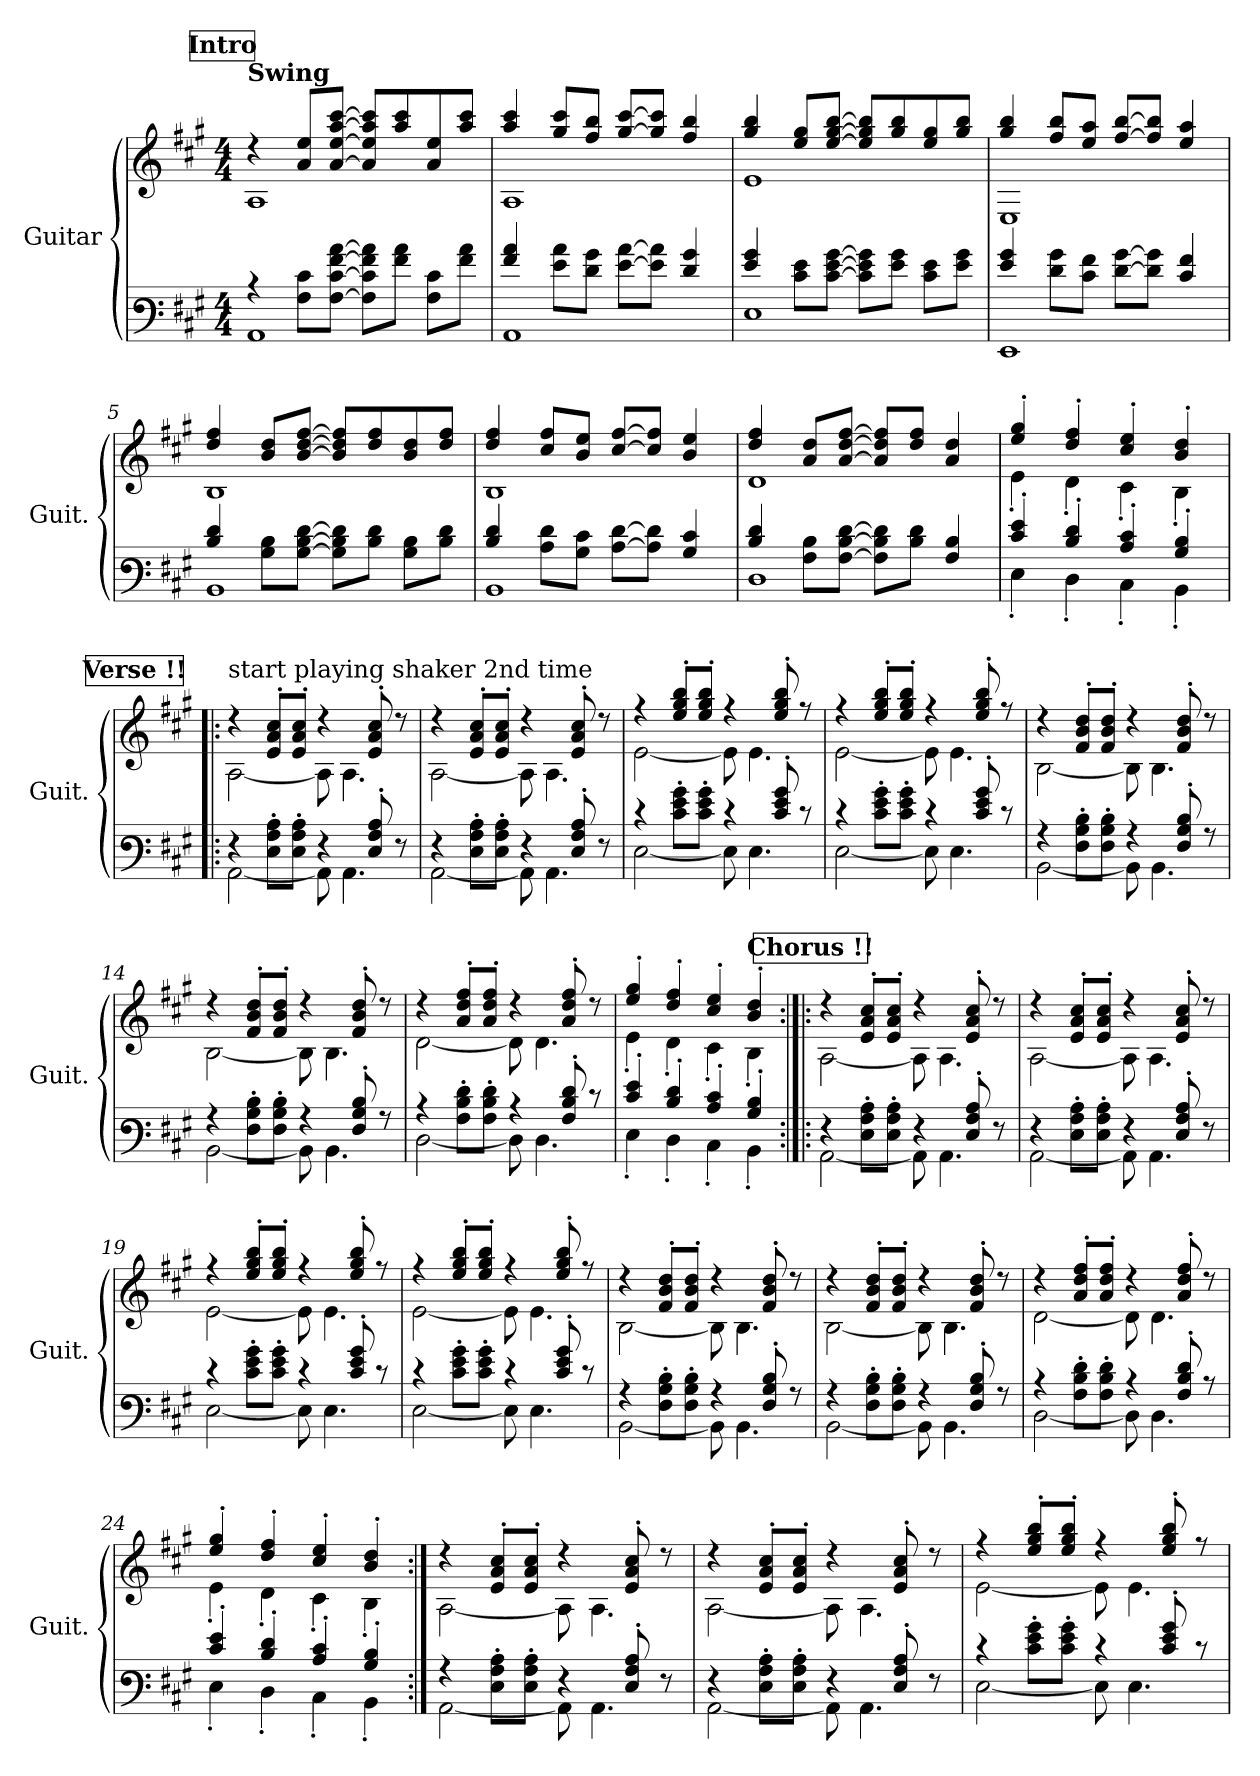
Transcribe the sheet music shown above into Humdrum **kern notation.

**kern	**kern
*part1	*part1
*staff2	*staff1
*I"Guitar	*
*I'Guit.	*
*stria6	*
*	*clefG2
*ITrd7c12	*ITrd7c12
*k[f#c#g#]	*k[f#c#g#]
*M4/4	*M4/4
*MM136	*MM136
!!LO:REH:place=s1:a:B:fs=14:t=Intro
=1	=1
*^	*^
!	!	!LO:TX:a:B:t=Swing	!
4r	1AAA	4r	1AA
8AA\ 8E\L	.	8A/ 8e/L	.
[8AA\ [8E\ [8A\ [8c#\J	.	[8A/ [8e/ [8a/ [8cc#/J	.
8AA]\ 8E]\ 8A]\ 8c#]\L	.	8A/] 8e/] 8a/] 8cc#/]L	.
8A\ 8c#\J	.	8a/ 8cc#/	.
8AA\ 8E\L	.	8A/ 8e/	.
8A\ 8c#\J	.	8a/ 8cc#/J	.
=2	=2	=2	=2
4A 4c#	1AAA	4a/ 4cc#/	1AA
8G#\ 8c#\L	.	8g#/ 8cc#/L	.
8F#\ 8B\J	.	8f#/ 8b/J	.
[8G#\ [8c#\L	.	[8g#/ [8cc#/L	.
8G#]\ 8c#]\J	.	8g#/] 8cc#/]J	.
4F# 4B	.	4f#/ 4b/	.
=3	=3	=3	=3
4G# 4B	1EE	4g#/ 4b/	1E
8E\ 8G#\L	.	8e/ 8g#/L	.
[8E\ [8G#\ [8B\J	.	[8e/ [8g#/ [8b/J	.
8E]\ 8G#]\ 8B]\L	.	8e/] 8g#/] 8b/]L	.
8G#\ 8B\J	.	8g#/ 8b/	.
8E\ 8G#\L	.	8e/ 8g#/	.
8G#\ 8B\J	.	8g#/ 8b/J	.
=4	=4	=4	=4
4G# 4B	1EEE	4g#/ 4b/	1EE
8F#\ 8B\L	.	8f#/ 8b/L	.
8E\ 8A\J	.	8e/ 8a/J	.
[8F#\ [8B\L	.	[8f#/ [8b/L	.
8F#]\ 8B]\J	.	8f#/] 8b/]J	.
4E 4A	.	4e/ 4a/	.
!!LO:LB:g=z	!!
=5	=5	=5	=5
4D 4F#	1BBB	4d/ 4f#/	1BB
8BB\ 8D\L	.	8B/ 8d/L	.
[8BB\ [8D\ [8F#\J	.	[8B/ [8d/ [8f#/J	.
8BB]\ 8D]\ 8F#]\L	.	8B/] 8d/] 8f#/]L	.
8D\ 8F#\J	.	8d/ 8f#/	.
8BB\ 8D\L	.	8B/ 8d/	.
8D\ 8F#\J	.	8d/ 8f#/J	.
=6	=6	=6	=6
4D 4F#	1BBB	4d/ 4f#/	1BB
8C#\ 8F#\L	.	8c#/ 8f#/L	.
8BB\ 8E\J	.	8B/ 8e/J	.
[8C#\ [8F#\L	.	[8c#/ [8f#/L	.
8C#]\ 8F#]\J	.	8c#/] 8f#/]J	.
4BB 4E	.	4B/ 4e/	.
=7	=7	=7	=7
4D 4F#	1DD	4d/ 4f#/	1D
8AA\ 8D\L	.	8A/ 8d/L	.
[8AA\ [8D\ [8F#\J	.	[8A/ [8d/ [8f#/J	.
8AA]\ 8D]\ 8F#]\L	.	8A/] 8d/] 8f#/]L	.
8D\ 8F#\J	.	8d/ 8f#/J	.
4AA 4D	.	4A/ 4d/	.
=8	=8	=8	=8
4E' 4G#'	4EE'	4e/' 4g#/'	4E'\
4D' 4F#'	4DD'	4d/' 4f#/'	4D'\
4C#' 4E'	4CC#'	4c#/' 4e/'	4C#'\
4BB' 4D'	4BBB'	4B/' 4d/'	4BB'\
!!LO:REH:place=s1:a:B:fs=14:t=Verse	!!
=9!|:	=9!|:	=9!|:	=9!|:
!	!	!LO:TX:a:t=start playing shaker 2nd time	!
4r	[2AAA	4r	[2AA\
8EE'\ 8AA'\ 8C#'\L	.	8E/' 8A/' 8c#/'L	.
8EE'\ 8AA'\ 8C#'\J	.	8E/' 8A/' 8c#/'J	.
4r	8AAA]	4r	8AA\]
.	4.AAA	.	4.AA\
8EE' 8AA' 8C#'	.	8E/' 8A/' 8c#/'	.
8r	.	8r	.
=10	=10	=10	=10
4r	[2AAA	4r	[2AA\
8EE'\ 8AA'\ 8C#'\L	.	8E/' 8A/' 8c#/'L	.
8EE'\ 8AA'\ 8C#'\J	.	8E/' 8A/' 8c#/'J	.
4r	8AAA]	4r	8AA\]
.	4.AAA	.	4.AA\
8EE' 8AA' 8C#'	.	8E/' 8A/' 8c#/'	.
8r	.	8r	.
!!LO:PB:g=z	!!
=11	=11	=11	=11
4r	[2EE	4r	[2E\
8E'\ 8G#'\ 8B'\L	.	8e/' 8g#/' 8b/'L	.
8E'\ 8G#'\ 8B'\J	.	8e/' 8g#/' 8b/'J	.
4r	8EE]	4r	8E\]
.	4.EE	.	4.E\
8E' 8G#' 8B'	.	8e/' 8g#/' 8b/'	.
8r	.	8r	.
=12	=12	=12	=12
4r	[2EE	4r	[2E\
8E'\ 8G#'\ 8B'\L	.	8e/' 8g#/' 8b/'L	.
8E'\ 8G#'\ 8B'\J	.	8e/' 8g#/' 8b/'J	.
4r	8EE]	4r	8E\]
.	4.EE	.	4.E\
8E' 8G#' 8B'	.	8e/' 8g#/' 8b/'	.
8r	.	8r	.
=13	=13	=13	=13
4r	[2BBB	4r	[2BB\
8FF#'\ 8BB'\ 8D'\L	.	8F#/' 8B/' 8d/'L	.
8FF#'\ 8BB'\ 8D'\J	.	8F#/' 8B/' 8d/'J	.
4r	8BBB]	4r	8BB\]
.	4.BBB	.	4.BB\
8FF#' 8BB' 8D'	.	8F#/' 8B/' 8d/'	.
8r	.	8r	.
=14	=14	=14	=14
4r	[2BBB	4r	[2BB\
8FF#'\ 8BB'\ 8D'\L	.	8F#/' 8B/' 8d/'L	.
8FF#'\ 8BB'\ 8D'\J	.	8F#/' 8B/' 8d/'J	.
4r	8BBB]	4r	8BB\]
.	4.BBB	.	4.BB\
8FF#' 8BB' 8D'	.	8F#/' 8B/' 8d/'	.
8r	.	8r	.
=15	=15	=15	=15
4r	[2DD	4r	[2D\
8AA'\ 8D'\ 8F#'\L	.	8A/' 8d/' 8f#/'L	.
8AA'\ 8D'\ 8F#'\J	.	8A/' 8d/' 8f#/'J	.
4r	8DD]	4r	8D\]
.	4.DD	.	4.D\
8AA' 8D' 8F#'	.	8A/' 8d/' 8f#/'	.
8r	.	8r	.
=16	=16	=16	=16
4E' 4G#'	4EE'	4e/' 4g#/'	4E'\
4D' 4F#'	4DD'	4d/' 4f#/'	4D'\
4C#' 4E'	4CC#'	4c#/' 4e/'	4C#'\
4BB' 4D'	4BBB'	4B/' 4d/'	4BB'\
!!LO:LB:g=z	!!
!!LO:REH:place=s1:a:B:fs=14:t=Chorus	!!
=17:|!|:	=17:|!|:	=17:|!|:	=17:|!|:
4r	[2AAA	4r	[2AA\
8EE'\ 8AA'\ 8C#'\L	.	8E/' 8A/' 8c#/'L	.
8EE'\ 8AA'\ 8C#'\J	.	8E/' 8A/' 8c#/'J	.
4r	8AAA]	4r	8AA\]
.	4.AAA	.	4.AA\
8EE' 8AA' 8C#'	.	8E/' 8A/' 8c#/'	.
8r	.	8r	.
=18	=18	=18	=18
4r	[2AAA	4r	[2AA\
8EE'\ 8AA'\ 8C#'\L	.	8E/' 8A/' 8c#/'L	.
8EE'\ 8AA'\ 8C#'\J	.	8E/' 8A/' 8c#/'J	.
4r	8AAA]	4r	8AA\]
.	4.AAA	.	4.AA\
8EE' 8AA' 8C#'	.	8E/' 8A/' 8c#/'	.
8r	.	8r	.
=19	=19	=19	=19
4r	[2EE	4r	[2E\
8E'\ 8G#'\ 8B'\L	.	8e/' 8g#/' 8b/'L	.
8E'\ 8G#'\ 8B'\J	.	8e/' 8g#/' 8b/'J	.
4r	8EE]	4r	8E\]
.	4.EE	.	4.E\
8E' 8G#' 8B'	.	8e/' 8g#/' 8b/'	.
8r	.	8r	.
=20	=20	=20	=20
4r	[2EE	4r	[2E\
8E'\ 8G#'\ 8B'\L	.	8e/' 8g#/' 8b/'L	.
8E'\ 8G#'\ 8B'\J	.	8e/' 8g#/' 8b/'J	.
4r	8EE]	4r	8E\]
.	4.EE	.	4.E\
8E' 8G#' 8B'	.	8e/' 8g#/' 8b/'	.
8r	.	8r	.
=21	=21	=21	=21
4r	[2BBB	4r	[2BB\
8FF#'\ 8BB'\ 8D'\L	.	8F#/' 8B/' 8d/'L	.
8FF#'\ 8BB'\ 8D'\J	.	8F#/' 8B/' 8d/'J	.
4r	8BBB]	4r	8BB\]
.	4.BBB	.	4.BB\
8FF#' 8BB' 8D'	.	8F#/' 8B/' 8d/'	.
8r	.	8r	.
!!LO:LB:g=z	!!
=22	=22	=22	=22
4r	[2BBB	4r	[2BB\
8FF#'\ 8BB'\ 8D'\L	.	8F#/' 8B/' 8d/'L	.
8FF#'\ 8BB'\ 8D'\J	.	8F#/' 8B/' 8d/'J	.
4r	8BBB]	4r	8BB\]
.	4.BBB	.	4.BB\
8FF#' 8BB' 8D'	.	8F#/' 8B/' 8d/'	.
8r	.	8r	.
=23	=23	=23	=23
4r	[2DD	4r	[2D\
8AA'\ 8D'\ 8F#'\L	.	8A/' 8d/' 8f#/'L	.
8AA'\ 8D'\ 8F#'\J	.	8A/' 8d/' 8f#/'J	.
4r	8DD]	4r	8D\]
.	4.DD	.	4.D\
8AA' 8D' 8F#'	.	8A/' 8d/' 8f#/'	.
8r	.	8r	.
=24	=24	=24	=24
4E' 4G#'	4EE'	4e/' 4g#/'	4E'\
4D' 4F#'	4DD'	4d/' 4f#/'	4D'\
4C#' 4E'	4CC#'	4c#/' 4e/'	4C#'\
4BB' 4D'	4BBB'	4B/' 4d/'	4BB'\
=25:|!	=25:|!	=25:|!	=25:|!
4r	[2AAA	4r	[2AA\
8EE'\ 8AA'\ 8C#'\L	.	8E/' 8A/' 8c#/'L	.
8EE'\ 8AA'\ 8C#'\J	.	8E/' 8A/' 8c#/'J	.
4r	8AAA]	4r	8AA\]
.	4.AAA	.	4.AA\
8EE' 8AA' 8C#'	.	8E/' 8A/' 8c#/'	.
8r	.	8r	.
=26	=26	=26	=26
4r	[2AAA	4r	[2AA\
8EE'\ 8AA'\ 8C#'\L	.	8E/' 8A/' 8c#/'L	.
8EE'\ 8AA'\ 8C#'\J	.	8E/' 8A/' 8c#/'J	.
4r	8AAA]	4r	8AA\]
.	4.AAA	.	4.AA\
8EE' 8AA' 8C#'	.	8E/' 8A/' 8c#/'	.
8r	.	8r	.
!!LO:PB:g=z	!!
=27	=27	=27	=27
4r	[2EE	4r	[2E\
8E'\ 8G#'\ 8B'\L	.	8e/' 8g#/' 8b/'L	.
8E'\ 8G#'\ 8B'\J	.	8e/' 8g#/' 8b/'J	.
4r	8EE]	4r	8E\]
.	4.EE	.	4.E\
8E' 8G#' 8B'	.	8e/' 8g#/' 8b/'	.
8r	.	8r	.
*v	*v	*	*
*	*v	*v
=	=
*-	*-
